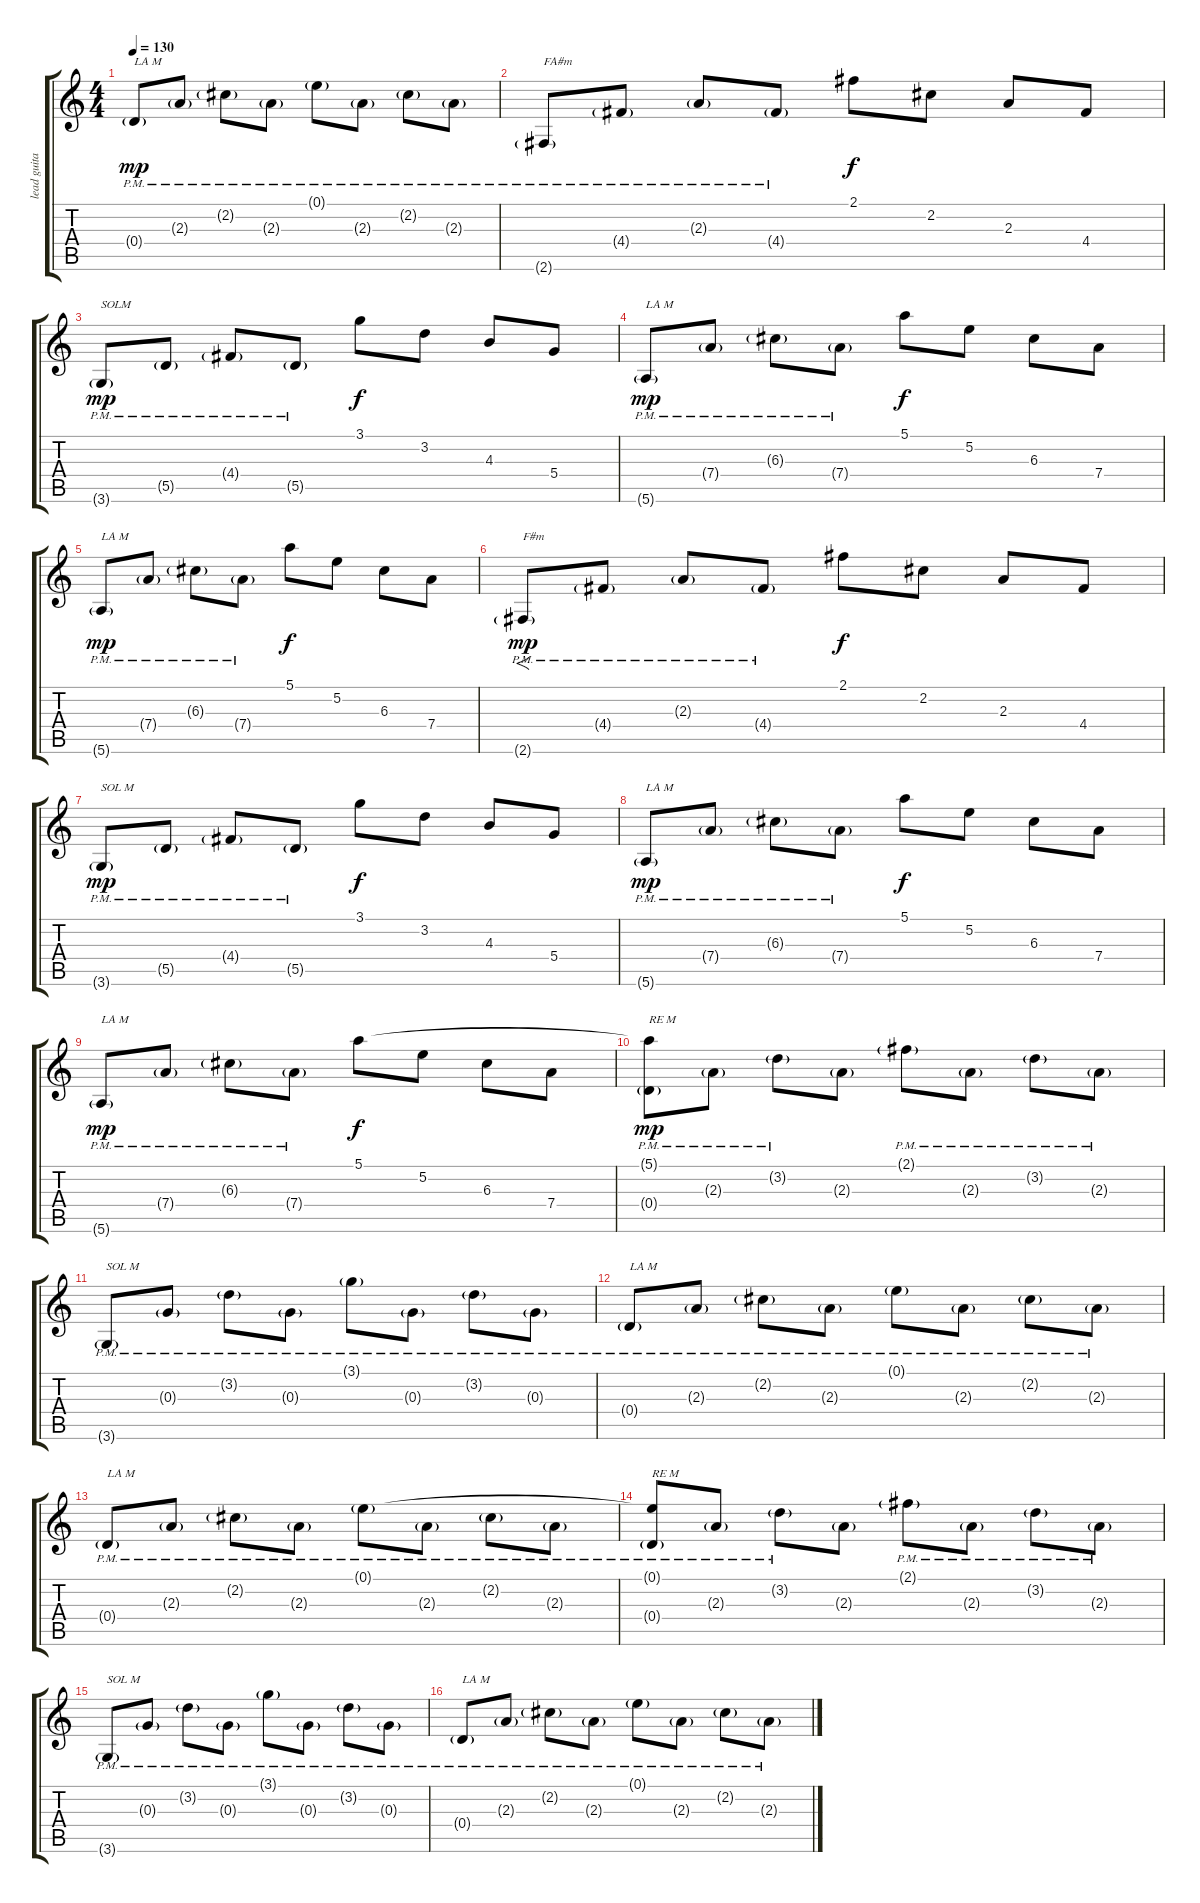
\track ("lead guitar" "lead guita") {instrument distortionguitar}
\staff {score tabs}
\tuning (E4 B3 G3 D3 A2 E2) {hide}
\ts (4 4)
\tempo 130
\clef g2
\ks c
0.4{g pm}.8{txt "LA M" dy mp} 2.3{g pm}.8 2.2{g pm}.8 2.3{g pm}.8 0.1{g pm}.8 2.3{g pm}.8 2.2{g pm}.8 2.3{g pm}.8 |
2.6{g pm}.8{txt "FA#m"} 4.4{g pm}.8 2.3{g pm}.8 4.4{g pm}.8 2.1.8{dy f} 2.2.8 2.3.8 4.4.8 |
3.6{g pm}.8{txt "SOLM" dy mp} 5.5{g pm}.8 4.4{g pm}.8 5.5{g pm}.8 3.1.8{dy f} 3.2.8 4.3.8 5.4.8 |
5.6{g pm}.8{txt "LA M" dy mp} 7.4{g pm}.8 6.3{g pm}.8 7.4{g pm}.8 5.1.8{dy f} 5.2.8 6.3.8 7.4.8 |
5.6{g pm}.8{txt "LA M" dy mp} 7.4{g pm}.8 6.3{g pm}.8 7.4{g pm}.8 5.1.8{dy f} 5.2.8 6.3.8 7.4.8 |
2.6{g pm}.8{f txt "F#m" dy mp} 4.4{g pm}.8 2.3{g pm}.8 4.4{g pm}.8 2.1.8{dy f} 2.2.8 2.3.8 4.4.8 |
3.6{g pm}.8{txt "SOL M" dy mp} 5.5{g pm}.8 4.4{g pm}.8 5.5{g pm}.8 3.1.8{dy f} 3.2.8 4.3.8 5.4.8 |
5.6{g pm}.8{txt "LA M" dy mp} 7.4{g pm}.8 6.3{g pm}.8 7.4{g pm}.8 5.1.8{dy f} 5.2.8 6.3.8 7.4.8 |
5.6{g pm}.8{txt "LA M" dy mp} 7.4{g pm}.8 6.3{g pm}.8 7.4{g pm}.8 5.1.8{dy f} 5.2.8 6.3.8 7.4.8 |
(5.1{t} 0.4{g pm}).8{txt "RE M" dy mp} 2.3{g pm}.8 3.2{g pm}.8 2.3{g}.8 2.1{g pm}.8 2.3{g pm}.8 3.2{g pm}.8 2.3{g pm}.8 |
3.6{g pm}.8{txt "SOL M"} 0.3{g pm}.8 3.2{g pm}.8 0.3{g pm}.8 3.1{g pm}.8 0.3{g pm}.8 3.2{g pm}.8 0.3{g pm}.8 |
0.4{g pm}.8{txt "LA M"} 2.3{g pm}.8 2.2{g pm}.8 2.3{g pm}.8 0.1{g pm}.8 2.3{g pm}.8 2.2{g pm}.8 2.3{g pm}.8 |
0.4{g pm}.8{txt "LA M"} 2.3{g pm}.8 2.2{g pm}.8 2.3{g pm}.8 0.1{g pm}.8 2.3{g pm}.8 2.2{g pm}.8 2.3{g pm}.8 |
(0.1{t} 0.4{g pm}).8{txt "RE M"} 2.3{g pm}.8 3.2{g pm}.8 2.3{g}.8 2.1{g pm}.8 2.3{g pm}.8 3.2{g pm}.8 2.3{g pm}.8 |
3.6{g pm}.8{txt "SOL M"} 0.3{g pm}.8 3.2{g pm}.8 0.3{g pm}.8 3.1{g pm}.8 0.3{g pm}.8 3.2{g pm}.8 0.3{g pm}.8 |
0.4{g pm}.8{txt "LA M"} 2.3{g pm}.8 2.2{g pm}.8 2.3{g pm}.8 0.1{g pm}.8 2.3{g pm}.8 2.2{g pm}.8 2.3{g pm}.8
